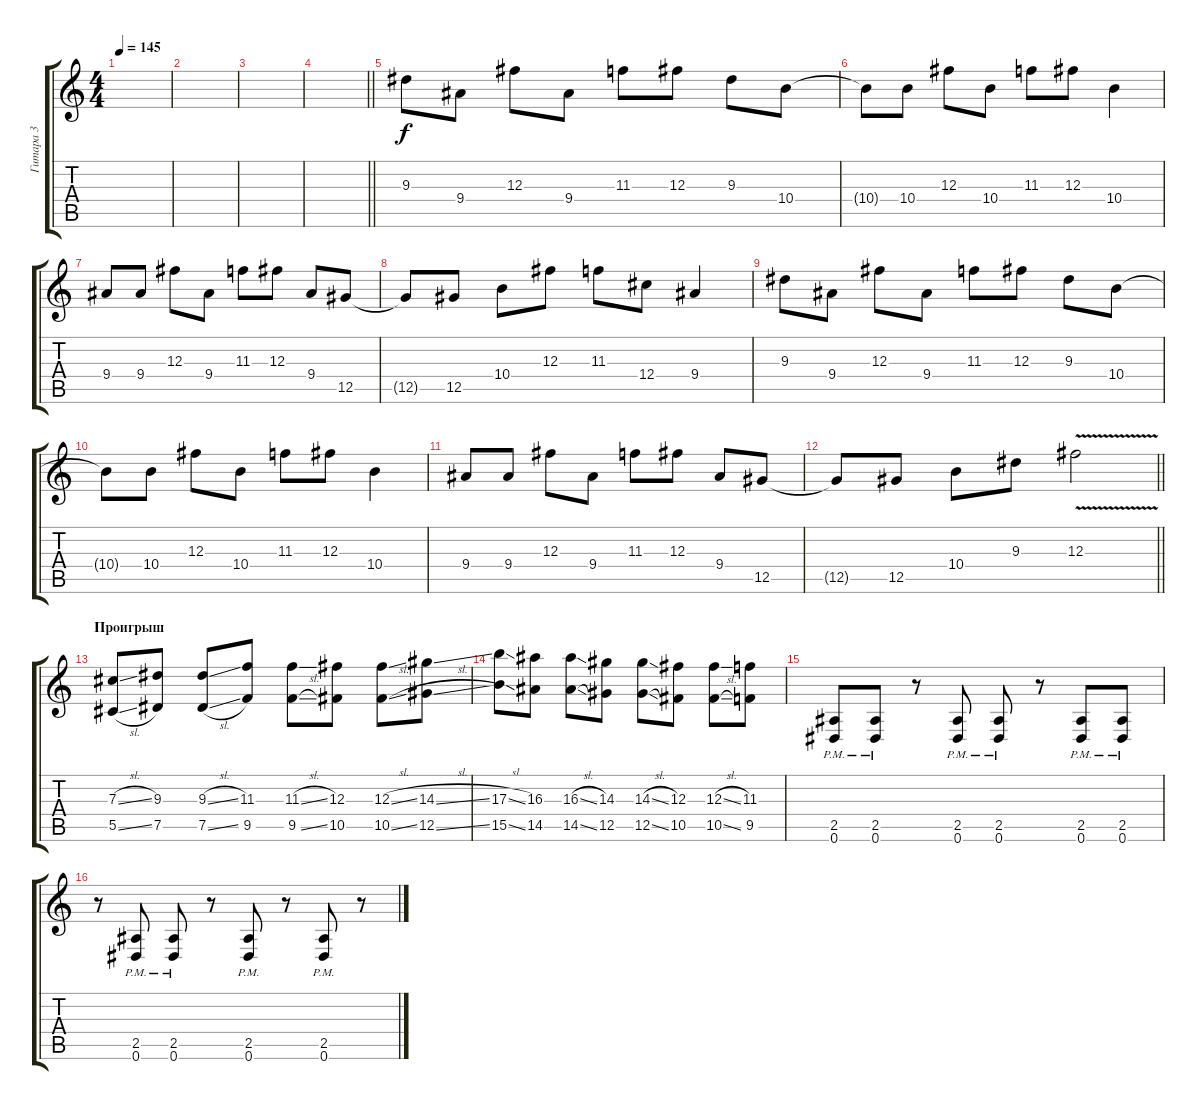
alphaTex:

\track ("Гитара 3" "Гитара 3") {instrument distortionguitar}
\staff {score tabs}
\tuning (Eb4 Bb3 Gb3 Db3 Ab2 Eb2) {hide}
\ts (4 4)
\tempo 145
\clef g2
\ks c
|
|
|
\barLineRight lightlight
|
9.3.8{dy f} 9.4.8 12.3.8 9.4.8 11.3.8 12.3.8 9.3.8 10.4.8 |
10.4{t}.8 10.4.8 12.3.8 10.4.8 11.3.8 12.3.8 10.4.4 |
9.4.8 9.4.8 12.3.8 9.4.8 11.3.8 12.3.8 9.4.8 12.5.8 |
12.5{t}.8 12.5.8 10.4.8 12.3.8 11.3.8 12.4.8 9.4.4 |
9.3.8 9.4.8 12.3.8 9.4.8 11.3.8 12.3.8 9.3.8 10.4.8 |
10.4{t}.8 10.4.8 12.3.8 10.4.8 11.3.8 12.3.8 10.4.4 |
9.4.8 9.4.8 12.3.8 9.4.8 11.3.8 12.3.8 9.4.8 12.5.8 |
\barLineRight lightlight
12.5{t}.8 12.5.8 10.4.8 9.3.8 12.3{v}.2 |
\section ("" "Проигрыш")
(7.3{sl} 5.5{sl}).8 (9.3 7.5).8 (9.3{sl} 7.5{sl}).8 (11.3 9.5).8 (11.3{sl} 9.5{sl}).8 (12.3 10.5).8 (12.3{sl} 10.5{sl}).8 (14.3{sl} 12.5{sl}).8 |
(17.3{sl} 15.5{sl}).8 (16.3 14.5).8 (16.3{sl} 14.5{sl}).8 (14.3 12.5).8 (14.3{sl} 12.5{sl}).8 (12.3 10.5).8 (12.3{sl} 10.5{sl}).8 (11.3 9.5).8 |
(2.5{pm} 0.6{pm}).8 (2.5{pm} 0.6{pm}).8 r.8 (2.5{pm} 0.6{pm}).8 (2.5{pm} 0.6{pm}).8 r.8 (2.5{pm} 0.6{pm}).8 (2.5{pm} 0.6{pm}).8 |
r.8 (2.5{pm} 0.6{pm}).8 (2.5{pm} 0.6{pm}).8 r.8 (2.5{pm} 0.6{pm}).8 r.8 (2.5{pm} 0.6{pm}).8 r.8
